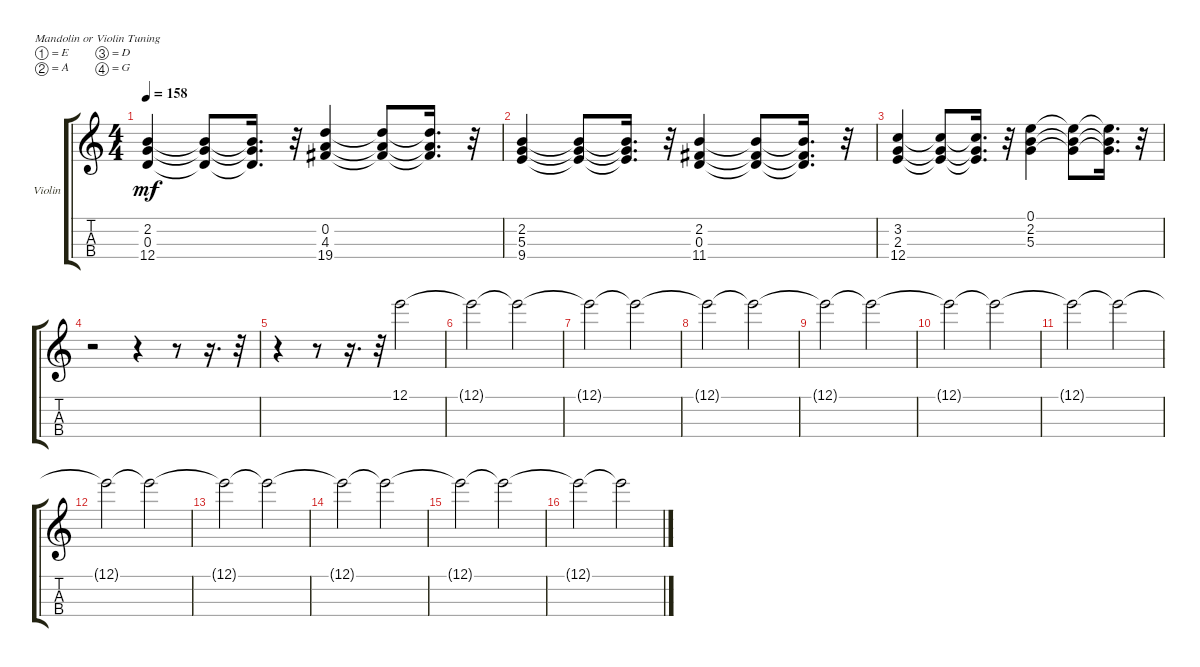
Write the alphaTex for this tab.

\bracketExtendMode groupsimilarinstruments
\firstSystemTrackNameOrientation horizontal
\otherSystemsTrackNameOrientation horizontal
\track ("" "Violin") {instrument violin}
\staff {score tabs}
\tuning (E5 A4 D4 G3)
\ts (4 4)
\tempo 158
\clef g2
\ks c
(2.2 0.3 12.4).4{dy mf} (2.2{t} 0.3{t} 12.4{t}).8 (2.2{t} 0.3{t} 12.4{t}).16{d} r.32 (4.3 0.2 19.4).4 (4.3{t} 0.2{t} 19.4{t}).8 (4.3{t} 0.2{t} 19.4{t}).16{d} r.32 |
(2.2 5.3 9.4).4 (2.2{t} 5.3{t} 9.4{t}).8 (2.2{t} 5.3{t} 9.4{t}).16{d} r.32 (0.3 11.4 2.2).4 (0.3{t} 11.4{t} 2.2{t}).8 (0.3{t} 11.4{t} 2.2{t}).16{d} r.32 |
(2.3 12.4 3.2).4 (2.3{t} 12.4{t} 3.2{t}).8 (2.3{t} 12.4{t} 3.2{t}).16{d} r.32 (5.3 2.2 0.1).4 (5.3{t} 2.2{t} 0.1{t}).8 (5.3{t} 2.2{t} 0.1{t}).16{d} r.32 |
r.2 r.4 r.8 r.16{d} r.32 |
r.4 r.8 r.16{d} r.32 12.1.2 |
12.1{t}.2 12.1{t}.2 |
12.1{t}.2 12.1{t}.2 |
12.1{t}.2 12.1{t}.2 |
12.1{t}.2 12.1{t}.2 |
12.1{t}.2 12.1{t}.2 |
12.1{t}.2 12.1{t}.2 |
12.1{t}.2 12.1{t}.2 |
12.1{t}.2 12.1{t}.2 |
12.1{t}.2 12.1{t}.2 |
12.1{t}.2 12.1{t}.2 |
12.1{t}.2 12.1{t}.2
